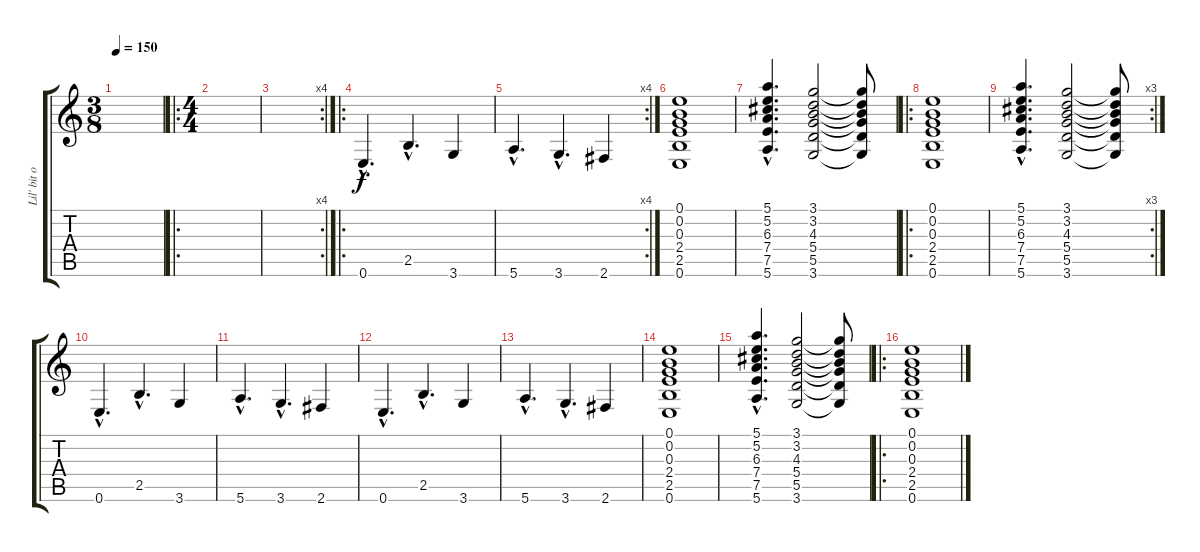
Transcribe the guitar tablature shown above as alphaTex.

\track ("Lil' bit o' distortion" "Lil' bit o") {instrument distortionguitar}
\staff {score tabs}
\tuning (E4 B3 G3 D3 A2 E2) {hide}
\ts (3 8)
\tempo 150
\clef g2
\ks c
|
\ro
\ts (4 4)
|
\rc 4
|
\ro
0.6{hac}.4{d} 2.5{hac}.4{d} 3.6.4 |
\rc 4
5.6{hac}.4{d} 3.6{hac}.4{d} 2.6.4 |
(0.1 0.2 0.3 2.4 2.5 0.6).1 |
(5.1{hac} 5.2{hac} 6.3{hac} 7.4{hac} 7.5{hac} 5.6{hac}).4{d} (3.1 3.2 4.3 5.4 5.5 3.6).2 (3.1{t} 3.2{t} 4.3{t} 5.4{t} 5.5{t} 3.6{t}).8 |
\ro
(0.1 0.2 0.3 2.4 2.5 0.6).1 |
\rc 3
(5.1{hac} 5.2{hac} 6.3{hac} 7.4{hac} 7.5{hac} 5.6{hac}).4{d} (3.1 3.2 4.3 5.4 5.5 3.6).2 (3.1{t} 3.2{t} 4.3{t} 5.4{t} 5.5{t} 3.6{t}).8 |
0.6{hac}.4{d} 2.5{hac}.4{d} 3.6.4 |
5.6{hac}.4{d} 3.6{hac}.4{d} 2.6.4 |
0.6{hac}.4{d} 2.5{hac}.4{d} 3.6.4 |
5.6{hac}.4{d} 3.6{hac}.4{d} 2.6.4 |
(0.1 0.2 0.3 2.4 2.5 0.6).1 |
(5.1{hac} 5.2{hac} 6.3{hac} 7.4{hac} 7.5{hac} 5.6{hac}).4{d} (3.1 3.2 4.3 5.4 5.5 3.6).2 (3.1{t} 3.2{t} 4.3{t} 5.4{t} 5.5{t} 3.6{t}).8 |
\ro
(0.1 0.2 0.3 2.4 2.5 0.6).1
